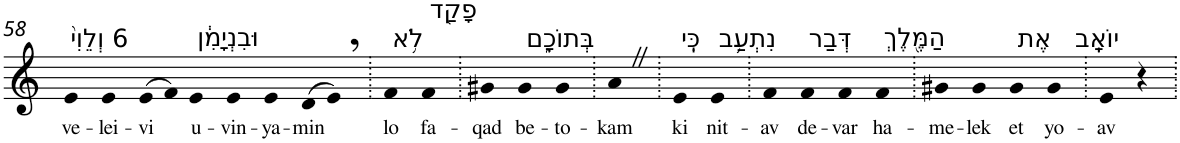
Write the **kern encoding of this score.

**kern	**text
*part1	*part1
*staff1	*staff1
*I"Piano	*
*I'Pno	*
!!LO:PB:g=z
*clefG2	*
*k[]	*
=58	=58
!LO:TX:a:t=6 וְלֵוִי֙	!
!	!LO:LY:b
4e	ve-
!	!LO:LY:b
4e	-lei-
!	!LO:LY:b
(>8e	-vi
8f)	.
!LO:TX:a:t=וּבִנְיָמִ֔ן	!
!	!LO:LY:b
4e	u-
!	!LO:LY:b
4e	-vin-
!	!LO:LY:b
4e	-ya-
!	!LO:LY:b
(>8d	-min
8e,)	.
=59.	=59.
!LO:TX:a:t=לֹ֥א	!
!	!LO:LY:b
4f	lo
!LO:TX:a:t=פָקַ֖ד	!
!	!LO:LY:b
4f	fa-
=60.	=60.
!	!LO:LY:b
4g#X	-qad
!LO:TX:a:t=בְּתוֹכָ֑ם	!
!	!LO:LY:b
4g#	be-
!	!LO:LY:b
4g#	-to-
=61.	=61.
!	!LO:LY:b
4aZ	-kam
=62.	=62.
!LO:TX:a:t=כִּֽי	!
!	!LO:LY:b
4e	ki
!LO:TX:a:t=נִתְעַ֥ב	!
!	!LO:LY:b
4e	nit-
=63.	=63.
!	!LO:LY:b
4f	-av
!LO:TX:a:t=דְּבַר	!
!	!LO:LY:b
4f	de-
!	!LO:LY:b
4f	-var
!LO:TX:a:t=הַמֶּ֖לֶךְ	!
!	!LO:LY:b
4f	ha-
=64.	=64.
!	!LO:LY:b
4g#X	-me-
!	!LO:LY:b
4g#	-lek
!LO:TX:a:t=אֶת	!
!	!LO:LY:b
4g#	et
!LO:TX:a:t=יוֹאָֽב	!
!	!LO:LY:b
4g#	yo-
=65.	=65.
!	!LO:LY:b
4e	-av
4r	.
=.	=.
*-	*-
